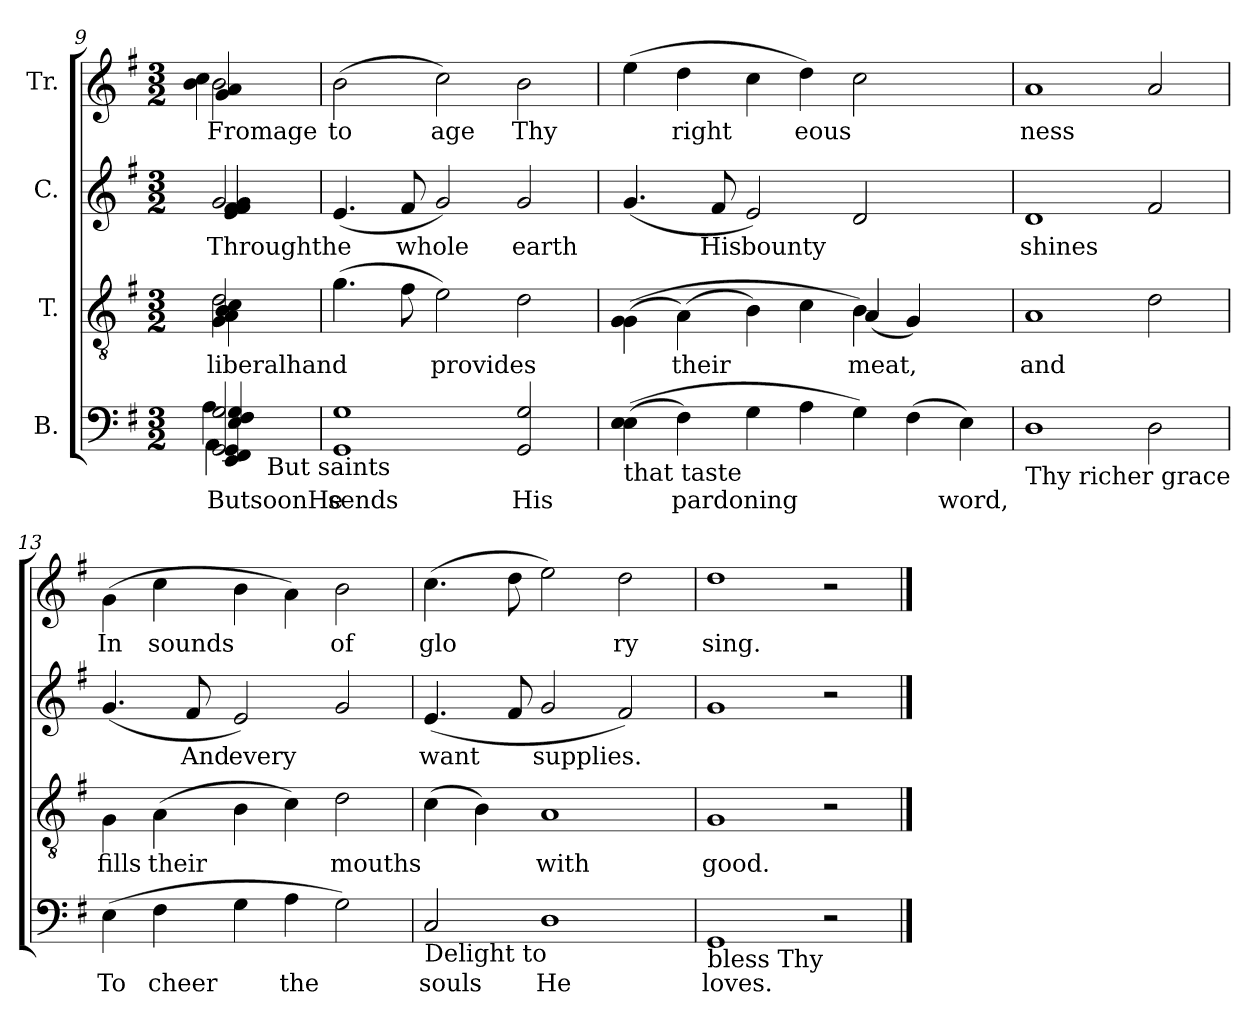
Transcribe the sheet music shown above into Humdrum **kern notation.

**kern	**text	**kern	**text	**kern	**text	**kern	**text
*part4	*part4	*part3	*part3	*part2	*part2	*part1	*part1
*staff4	*staff4	*staff3	*staff3	*staff2	*staff2	*staff1	*staff1
*I"B.	*	*I"T.	*	*I"C.	*	*I"Tr.	*
*clefF4	*	*clefGv2	*	*clefG2	*	*clefG2	*
*k[f#]	*	*k[f#]	*	*k[f#]	*	*k[f#]	*
*G:	*	*G:	*	*G:	*	*G:	*
*M3/2	*	*M3/2	*	*M3/2	*	*M3/2	*
=9	=9	=9	=9	=9	=9	=9	=9
*^	*	*	*	*	*	*	*
*	*^	*	*	*	*	*	*	*
*	*	*^	*	*	*	*	*	*	*
*	*	*	*^	*	*	*	*	*	*	*
!	!	!	!	!	!LO:LY:b:rj	!	!LO:LY:b:rj	!	!LO:LY:b:rj	!	!LO:LY:b:rj
*	*	*	*	*	*	*^	*	*^	*	*^	*
*	*	*	*	*	*	*	*^	*	*	*	*	*	*^	*
2G/ 2GG/	4A\	4G/ 4F#/ 4E/	(<4AA\	4GG/ 4FF#/ 4EE/)	ButsoonHe	(<2d\	4c\ 4B\	4A/ 4G/)	liberalhand	2g/	(<4g/ 4f#/ 4f#/ 4e/	Throughthe	2b\	(>4cc\ 4b\	4a/ 4g/	Fromage
!	!LO:TX:b:t=But saints	!	!	!	!	!	!	!	!	!	!	!	!	!	!	!
.	4ryy	4ryy	4ryy	4ryy	.	.	4ryy	4ryy	.	.	4ryy	.	.	4ryy	4ryy	.
=10	=10	=10	=10	=10	=10	=10	=10	=10	=10	=10	=10	=10	=10	=10	=10	=10
!	!	!	!	!	!LO:LY:b:rj	!	!	!	!LO:LY:b:rj	!	!	!LO:LY:b:rj	!	!	!	!LO:LY:b:rj
*v	*v	*v	*v	*v	*	*	*	*	*	*v	*v	*	*v	*v	*v	*
*	*	*v	*v	*v	*	*	*	*	*
1G 1GG	sends	(>4.g\	.	(<4.e/	.	(>2b\	to
!	!	!	!LO:LY:b:rj	!	!LO:LY:b:rj	!	!
.	.	8f#\	.	8f#/	whole	.	.
!	!	!	!LO:LY:b:rj	!	!LO:LY:b:rj	!	!LO:LY:b:rj
.	.	2e\)	provides	2g/)	.	2cc\)	age
!	!LO:LY:b:rj	!	!LO:LY:b:rj	!	!LO:LY:b:rj	!	!LO:LY:b:rj
2G/ 2GG/	His	2d\	.	2g/	earth	2b\	Thy
=11	=11	=11	=11	=11	=11	=11	=11
!LO:TX:b:t=that taste	!	!	!	!	!	!	!
!	!LO:LY:b:rj	!	!LO:LY:b:rj	!	!LO:LY:b:rj	!	!LO:LY:b:rj
*	*	*^	*	*	*	*	*
(>(<4E\ 4E\	.	(>(<4G\ 4G\	1ryy	.	(<4.g/	.	(>4ee\	.
!	!LO:LY:b:rj	!	!	!LO:LY:b:rj	!	!	!	!LO:LY:b:rj
4F#<\)	pardoning	(<4A<\)	.	their	.	.	4dd\	right-
!	!	!	!	!	!	!LO:LY:b:rj	!	!
.	.	.	.	.	8f#/	His	.	.
!	!LO:LY:b:rj	!	!	!LO:LY:b:rj	!	!LO:LY:b:rj	!	!LO:LY:b:rj
4G\	.	4B\)	.	.	2e/)	bounty	4cc\	--
!	!LO:LY:b:rj	!	!	!LO:LY:b:rj	!	!	!	!LO:LY:b:rj
4A\	.	4c\	.	.	.	.	4dd\)	-eous-
!	!LO:LY:b:rj	!	!	!LO:LY:b:rj	!	!LO:LY:b:rj	!	!LO:LY:b:rj
4G\)	.	4B\)	(<4A/	meat,	2d/	.	2cc\	--
!	!LO:LY:b:rj	!	!	!LO:LY:b:rj	!	!	!	!
(>4F#\	.	4G/)	4ryy	.	.	.	.	.
!	!LO:LY:b:rj	!	!	!	!	!	!	!
4E\)	word,	4ryy	4ryy	.	4ryy	.	4ryy	.
=12	=12	=12	=12	=12	=12	=12	=12	=12
!LO:TX:b:t=Thy richer grace	!	!	!	!	!	!	!	!
!	!LO:LY:b:rj	!	!	!LO:LY:b:rj	!	!LO:LY:b:rj	!	!LO:LY:b:rj
*	*	*v	*v	*	*	*	*	*
1D	.	1A	and	1d	shines	1a	-ness
!	!LO:LY:b:rj	!	!LO:LY:b:rj	!	!LO:LY:b:rj	!	!LO:LY:b:rj
2D\	.	2d\	.	2f#/	.	2a/	.
=13	=13	=13	=13	=13	=13	=13	=13
!	!LO:LY:b:rj	!	!LO:LY:b:rj	!	!LO:LY:b:rj	!	!LO:LY:b:rj
(>4E\	To	4G\	fills	(<4.g/	.	(>4g\	In
!	!LO:LY:b:rj	!	!LO:LY:b:rj	!	!	!	!LO:LY:b:rj
4F#\	cheer	(>4A\	their	.	.	4cc\	sounds
!	!	!	!	!	!LO:LY:b:rj	!	!
.	.	.	.	8f#/	And	.	.
!	!LO:LY:b:rj	!	!LO:LY:b:rj	!	!LO:LY:b:rj	!	!LO:LY:b:rj
4G\	.	4B\	.	2e/)	every	4b\	.
!	!LO:LY:b:rj	!	!LO:LY:b:rj	!	!	!	!LO:LY:b:rj
4A\	the	4c\)	.	.	.	4a\)	.
!	!LO:LY:b:rj	!	!LO:LY:b:rj	!	!LO:LY:b:rj	!	!LO:LY:b:rj
2G\)	.	2d\	mouths	2g/	.	2b\	of
=14	=14	=14	=14	=14	=14	=14	=14
!LO:TX:b:t=Delight to	!	!	!	!	!	!	!
!	!LO:LY:b:rj	!	!LO:LY:b:rj	!	!LO:LY:b:rj	!	!LO:LY:b:rj
2C/	souls	(>4c\	.	(<4.e/	want	(>4.cc\	glo-
!	!	!	!LO:LY:b:rj	!	!	!	!
.	.	4B\)	.	.	.	.	.
!	!	!	!	!	!LO:LY:b:rj	!	!LO:LY:b:rj
.	.	.	.	8f#/	.	8dd\	--
!	!LO:LY:b:rj	!	!LO:LY:b:rj	!	!LO:LY:b:rj	!	!LO:LY:b:rj
1D	He	1A	with	2g/	supplies.	2ee\)	--
!	!	!	!	!	!LO:LY:b:rj	!	!LO:LY:b:rj
.	.	.	.	2f#/)	.	2dd\	-ry
=15	=15	=15	=15	=15	=15	=15	=15
!LO:TX:b:t=bless Thy	!	!	!	!	!	!	!
!	!LO:LY:b:rj	!	!LO:LY:b:rj	!	!LO:LY:b:rj	!	!LO:LY:b:rj
1GG	loves.	1G	good.	1g	.	1dd	sing.
2r	.	2r	.	2r	.	2r	.
==	==	==	==	==	==	==	==
*-	*-	*-	*-	*-	*-	*-	*-
